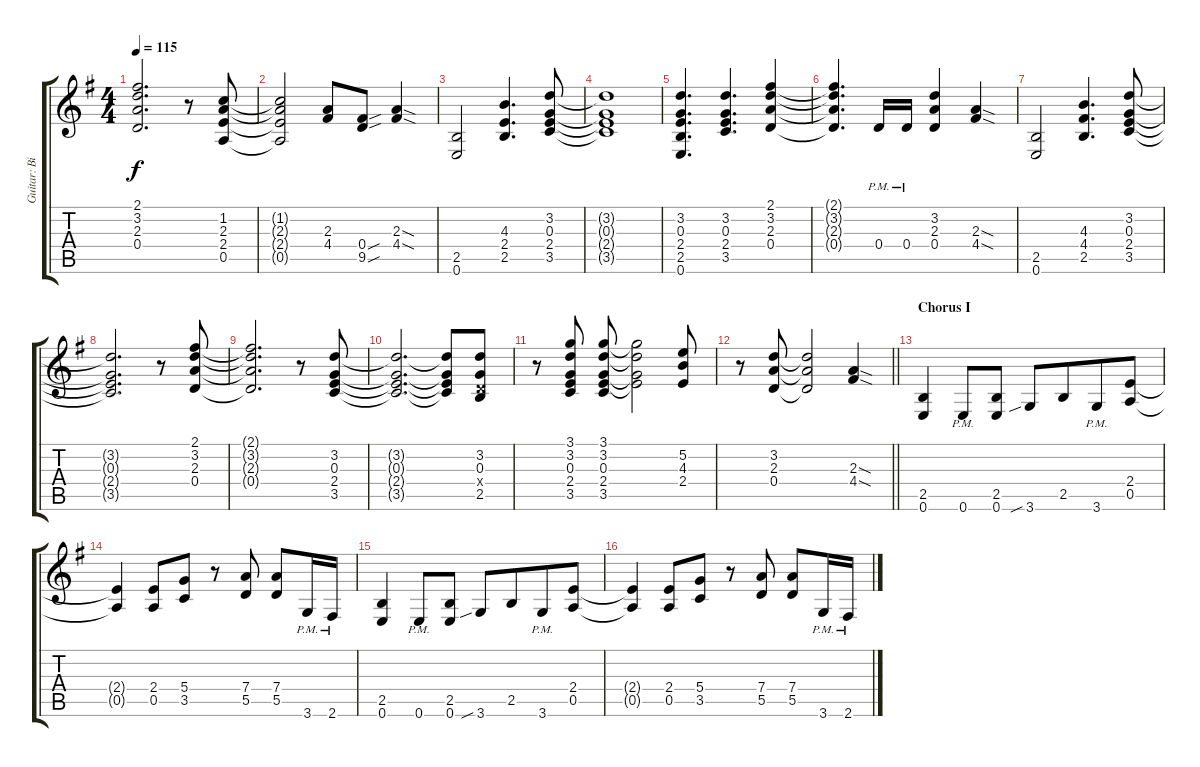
\track ("Guitar: Billy" "Guitar: Bi") {instrument distortionguitar}
\staff {score tabs}
\tuning (E4 B3 G3 D3 A2 E2) {hide}
\ts (4 4)
\tempo 115
\clef g2
\ks g
(2.1{t} 3.2{t} 2.3{t} 0.4{t}).2{d dy f} r.8 (1.2 2.3 2.4 0.5).8 |
(1.2{t} 2.3{t} 2.4{t} 0.5{t}).2 (2.3 4.4).8 (0.4{sou} 9.5{sou}).8 (2.3{sod} 4.4{sod}).4 |
(2.5 0.6).2 (4.3 2.4 2.5).4{d} (3.2 0.3 2.4 3.5).8 |
(3.2{t} 0.3{t} 2.4{t} 3.5{t}).1 |
(3.2 0.3 2.4 2.5 0.6).4{d} (3.2 0.3 2.4 3.5).4{d} (2.1 3.2 2.3 0.4).4 |
(2.1{t} 3.2{t} 2.3{t} 0.4{t}).4{d} 0.4{pm}.16 0.4{pm}.16 (3.2 2.3 0.4).4 (2.3{sod} 4.4{sod}).4 |
(2.5 0.6).2 (4.3 4.4 2.5).4{d} (3.2 0.3 2.4 3.5).8 |
(3.2{t} 0.3{t} 2.4{t} 3.5{t}).2{d} r.8 (2.1 3.2 2.3 0.4).8 |
(2.1{t} 3.2{t} 2.3{t} 0.4{t}).2{d} r.8 (3.2 0.3 2.4 3.5).8 |
(3.2{t} 0.3{t} 2.4{t} 3.5{t}).2{d} (3.2{t} 0.3{t} 2.4{t} 3.5{t}).8 (3.2 0.3 0.4{x} 2.5).8 |
r.8 (3.1 3.2 0.3 2.4 3.5).8 (3.1 3.2 0.3 2.4 3.5).8 (3.1{t} 3.2{t} 0.3{t} 2.4{t}).2 (5.2 4.3 2.4).8 |
\barLineRight lightlight
r.8 (3.2 2.3 0.4).8 (3.2{t} 2.3{t} 0.4{t}).2 (2.3{sod} 4.4{sod}).4 |
\section ("" "Chorus I")
(2.5 0.6).4 0.6{pm}.8 (2.5 0.6).8 3.6{sib}.8 2.5.8{beam merge} 3.6{pm}.8 (2.4 0.5).8 |
(2.4{t} 0.5{t}).4 (2.4 0.5).8 (5.4 3.5).8 r.8 (7.4 5.5).8 (7.4 5.5).8 3.6{pm}.16 2.6{pm}.16 |
(2.5 0.6).4 0.6{pm}.8 (2.5 0.6).8 3.6{sib}.8 2.5.8{beam merge} 3.6{pm}.8 (2.4 0.5).8 |
(2.4{t} 0.5{t}).4 (2.4 0.5).8 (5.4 3.5).8 r.8 (7.4 5.5).8 (7.4 5.5).8 3.6{pm}.16 2.6{pm}.16
